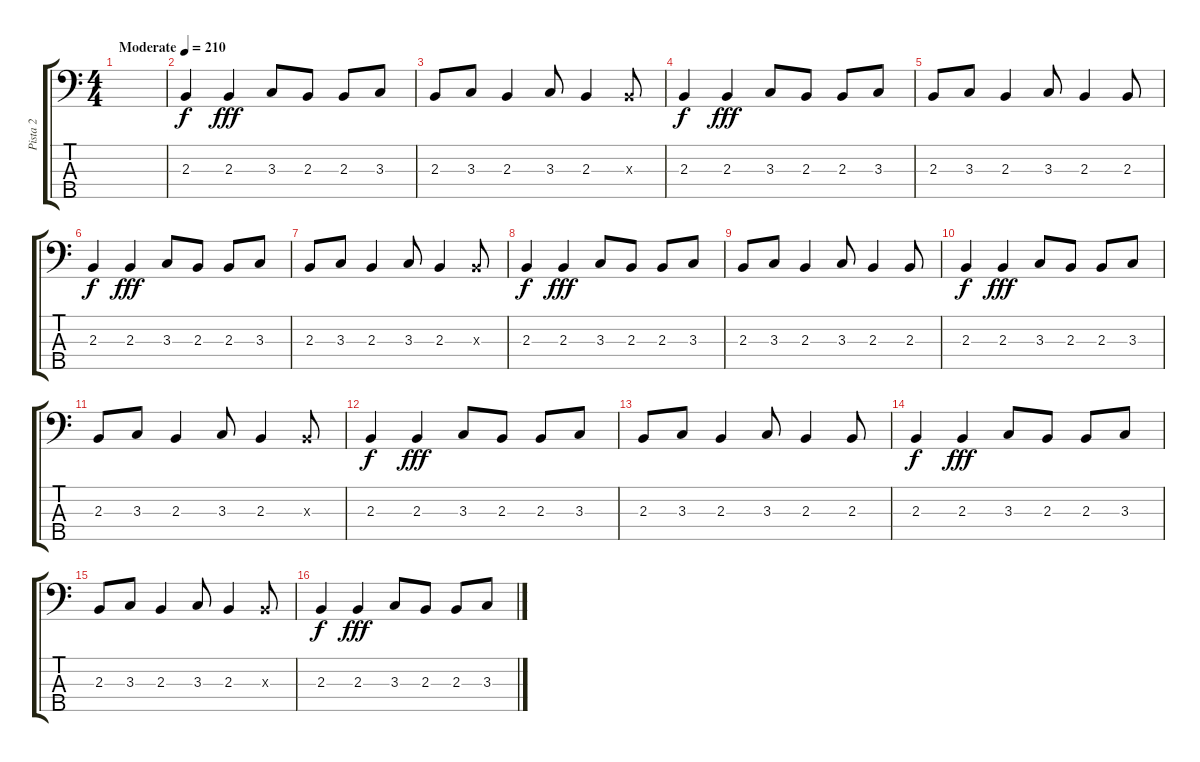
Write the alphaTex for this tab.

\track ("Pista 2" "Pista 2") {instrument electricbasspick}
\staff {score tabs}
\tuning (G2 D2 A1 E1 B0) {hide}
\ts (4 4)
\tempo (210 "Moderate")
\clef f4
\ks c
|
2.3.4 2.3.4{dy fff} 3.3.8 2.3.8 2.3.8 3.3.8 |
2.3.8 3.3.8 2.3.4 3.3.8 2.3.4 2.3{x}.8 |
2.3.4{dy f} 2.3.4{dy fff} 3.3.8 2.3.8 2.3.8 3.3.8 |
2.3.8 3.3.8 2.3.4 3.3.8 2.3.4 2.3.8 |
2.3.4{dy f} 2.3.4{dy fff} 3.3.8 2.3.8 2.3.8 3.3.8 |
2.3.8 3.3.8 2.3.4 3.3.8 2.3.4 2.3{x}.8 |
2.3.4{dy f} 2.3.4{dy fff} 3.3.8 2.3.8 2.3.8 3.3.8 |
2.3.8 3.3.8 2.3.4 3.3.8 2.3.4 2.3.8 |
2.3.4{dy f} 2.3.4{dy fff} 3.3.8 2.3.8 2.3.8 3.3.8 |
2.3.8 3.3.8 2.3.4 3.3.8 2.3.4 2.3{x}.8 |
2.3.4{dy f} 2.3.4{dy fff} 3.3.8 2.3.8 2.3.8 3.3.8 |
2.3.8 3.3.8 2.3.4 3.3.8 2.3.4 2.3.8 |
2.3.4{dy f} 2.3.4{dy fff} 3.3.8 2.3.8 2.3.8 3.3.8 |
2.3.8 3.3.8 2.3.4 3.3.8 2.3.4 2.3{x}.8 |
2.3.4{dy f} 2.3.4{dy fff} 3.3.8 2.3.8 2.3.8 3.3.8
